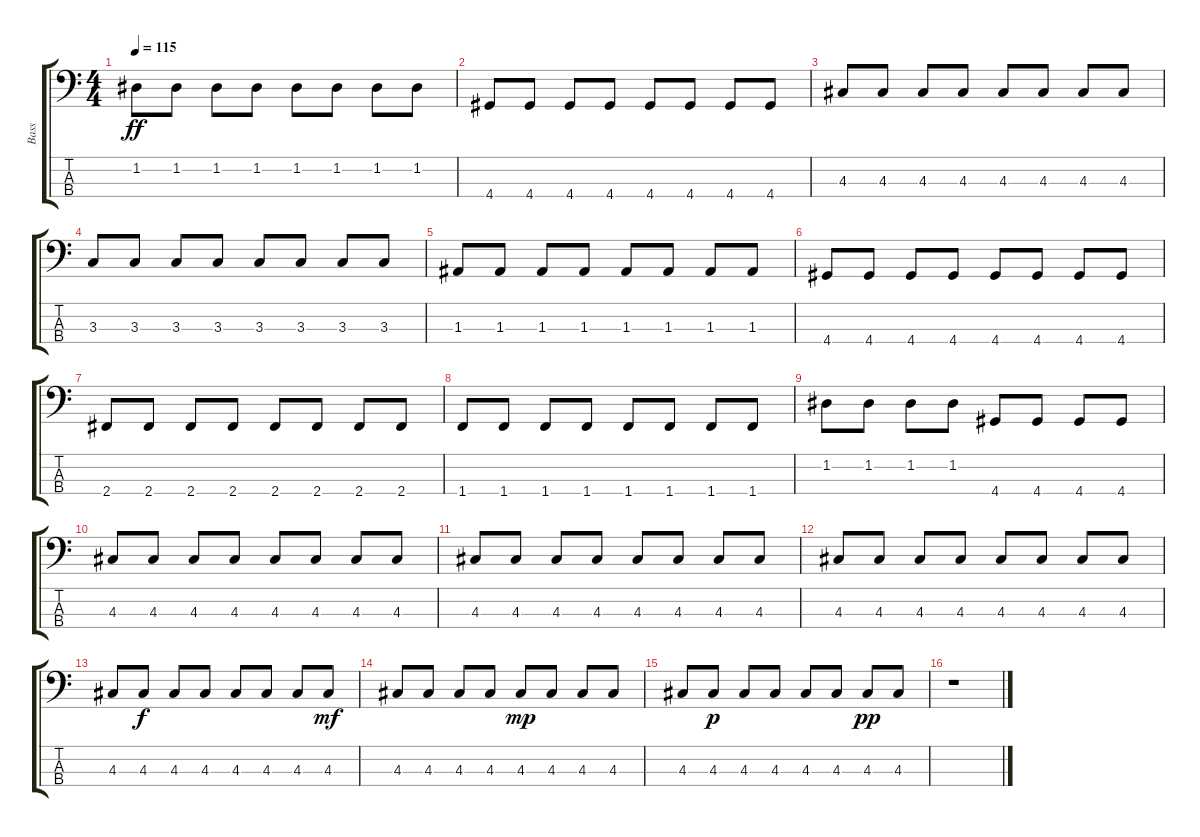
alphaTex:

\track ("Bass" "Bass") {instrument fretlessbass}
\staff {score tabs}
\tuning (G2 D2 A1 E1) {hide}
\ts (4 4)
\tempo 115
\clef f4
\ks c
1.2.8{dy ff} 1.2.8 1.2.8 1.2.8 1.2.8 1.2.8 1.2.8 1.2.8 |
4.4.8 4.4.8 4.4.8 4.4.8 4.4.8 4.4.8 4.4.8 4.4.8 |
4.3.8 4.3.8 4.3.8 4.3.8 4.3.8 4.3.8 4.3.8 4.3.8 |
3.3.8 3.3.8 3.3.8 3.3.8 3.3.8 3.3.8 3.3.8 3.3.8 |
1.3.8 1.3.8 1.3.8 1.3.8 1.3.8 1.3.8 1.3.8 1.3.8 |
4.4.8 4.4.8 4.4.8 4.4.8 4.4.8 4.4.8 4.4.8 4.4.8 |
2.4.8 2.4.8 2.4.8 2.4.8 2.4.8 2.4.8 2.4.8 2.4.8 |
1.4.8 1.4.8 1.4.8 1.4.8 1.4.8 1.4.8 1.4.8 1.4.8 |
1.2.8 1.2.8 1.2.8 1.2.8 4.4.8 4.4.8 4.4.8 4.4.8 |
4.3.8 4.3.8 4.3.8 4.3.8 4.3.8 4.3.8 4.3.8 4.3.8 |
4.3.8 4.3.8 4.3.8 4.3.8 4.3.8 4.3.8 4.3.8 4.3.8 |
4.3.8 4.3.8 4.3.8 4.3.8 4.3.8 4.3.8 4.3.8 4.3.8 |
4.3.8 4.3.8{dy f} 4.3.8 4.3.8 4.3.8 4.3.8 4.3.8 4.3.8{dy mf} |
4.3.8 4.3.8 4.3.8 4.3.8 4.3.8{dy mp} 4.3.8 4.3.8 4.3.8 |
4.3.8 4.3.8{dy p} 4.3.8 4.3.8 4.3.8 4.3.8 4.3.8{dy pp} 4.3.8 |
r.1
